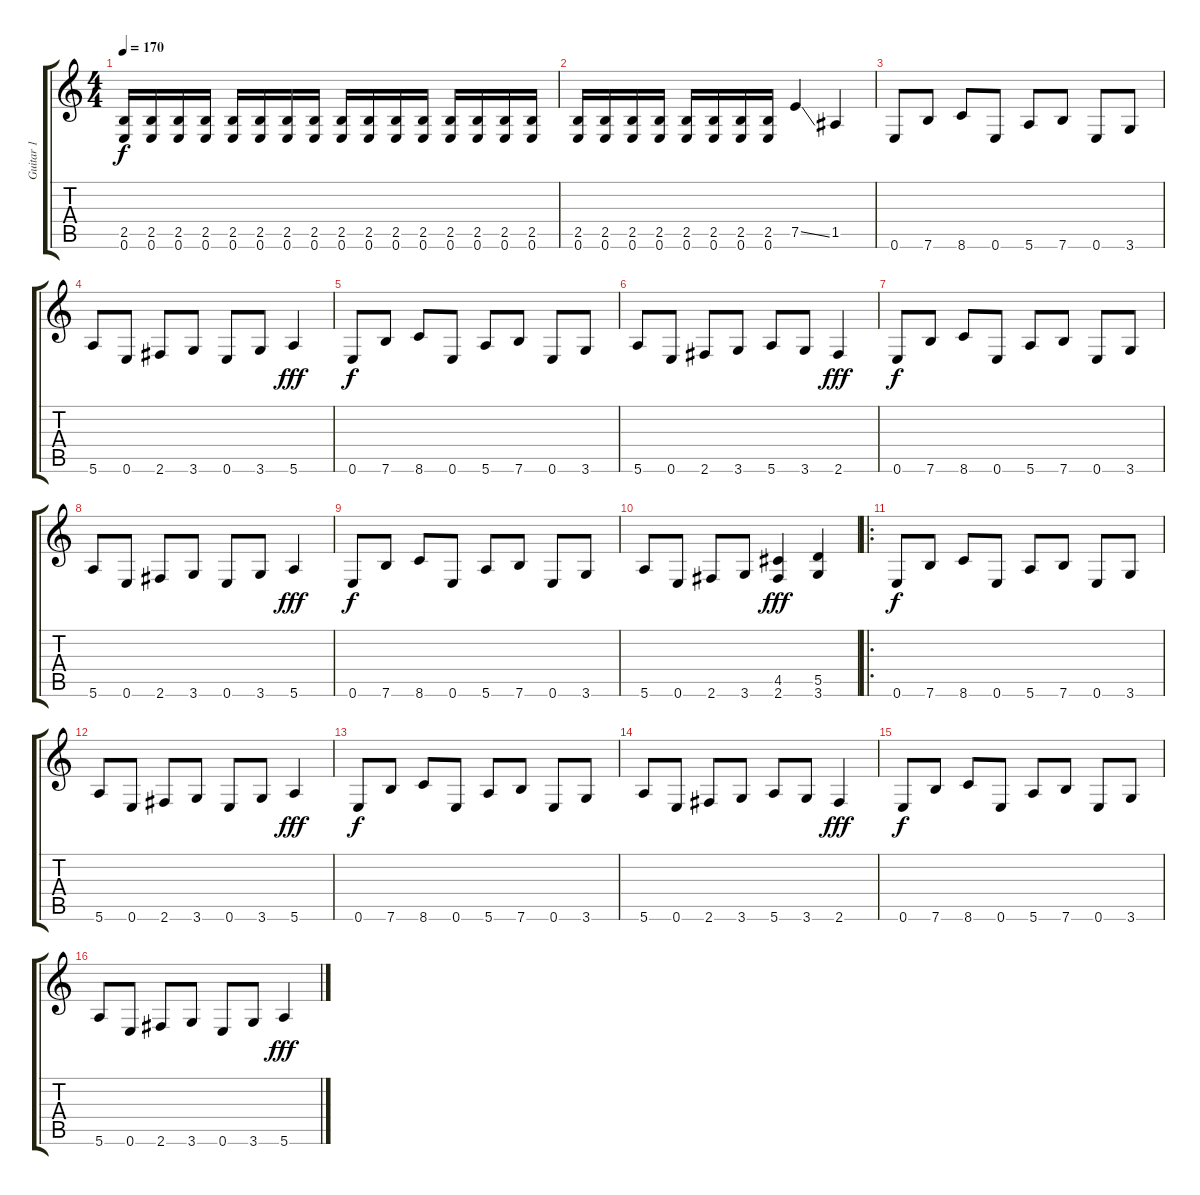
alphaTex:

\track ("Guitar 1" "Guitar 1") {instrument distortionguitar}
\staff {score tabs}
\tuning (E4 B3 G3 D3 A2 E2) {hide}
\ts (4 4)
\tempo 170
\clef g2
\ks c
(2.5 0.6).16{dy f} (2.5 0.6).16 (2.5 0.6).16 (2.5 0.6).16 (2.5 0.6).16 (2.5 0.6).16 (2.5 0.6).16 (2.5 0.6).16 (2.5 0.6).16 (2.5 0.6).16 (2.5 0.6).16 (2.5 0.6).16 (2.5 0.6).16 (2.5 0.6).16 (2.5 0.6).16 (2.5 0.6).16 |
(2.5 0.6).16 (2.5 0.6).16 (2.5 0.6).16 (2.5 0.6).16 (2.5 0.6).16 (2.5 0.6).16 (2.5 0.6).16 (2.5 0.6).16 7.5{ss}.4 1.5.4 |
0.6.8 7.6.8 8.6.8 0.6.8 5.6.8 7.6.8 0.6.8 3.6.8 |
5.6.8 0.6.8 2.6.8 3.6.8 0.6.8 3.6.8 5.6.4{dy fff} |
0.6.8{dy f} 7.6.8 8.6.8 0.6.8 5.6.8 7.6.8 0.6.8 3.6.8 |
5.6.8 0.6.8 2.6.8 3.6.8 5.6.8 3.6.8 2.6.4{dy fff} |
0.6.8{dy f} 7.6.8 8.6.8 0.6.8 5.6.8 7.6.8 0.6.8 3.6.8 |
5.6.8 0.6.8 2.6.8 3.6.8 0.6.8 3.6.8 5.6.4{dy fff} |
0.6.8{dy f} 7.6.8 8.6.8 0.6.8 5.6.8 7.6.8 0.6.8 3.6.8 |
5.6.8 0.6.8 2.6.8 3.6.8 (4.5 2.6).4{dy fff} (5.5 3.6).4 |
\ro
0.6.8{dy f} 7.6.8 8.6.8 0.6.8 5.6.8 7.6.8 0.6.8 3.6.8 |
5.6.8 0.6.8 2.6.8 3.6.8 0.6.8 3.6.8 5.6.4{dy fff} |
0.6.8{dy f} 7.6.8 8.6.8 0.6.8 5.6.8 7.6.8 0.6.8 3.6.8 |
5.6.8 0.6.8 2.6.8 3.6.8 5.6.8 3.6.8 2.6.4{dy fff} |
0.6.8{dy f} 7.6.8 8.6.8 0.6.8 5.6.8 7.6.8 0.6.8 3.6.8 |
5.6.8 0.6.8 2.6.8 3.6.8 0.6.8 3.6.8 5.6.4{dy fff}
